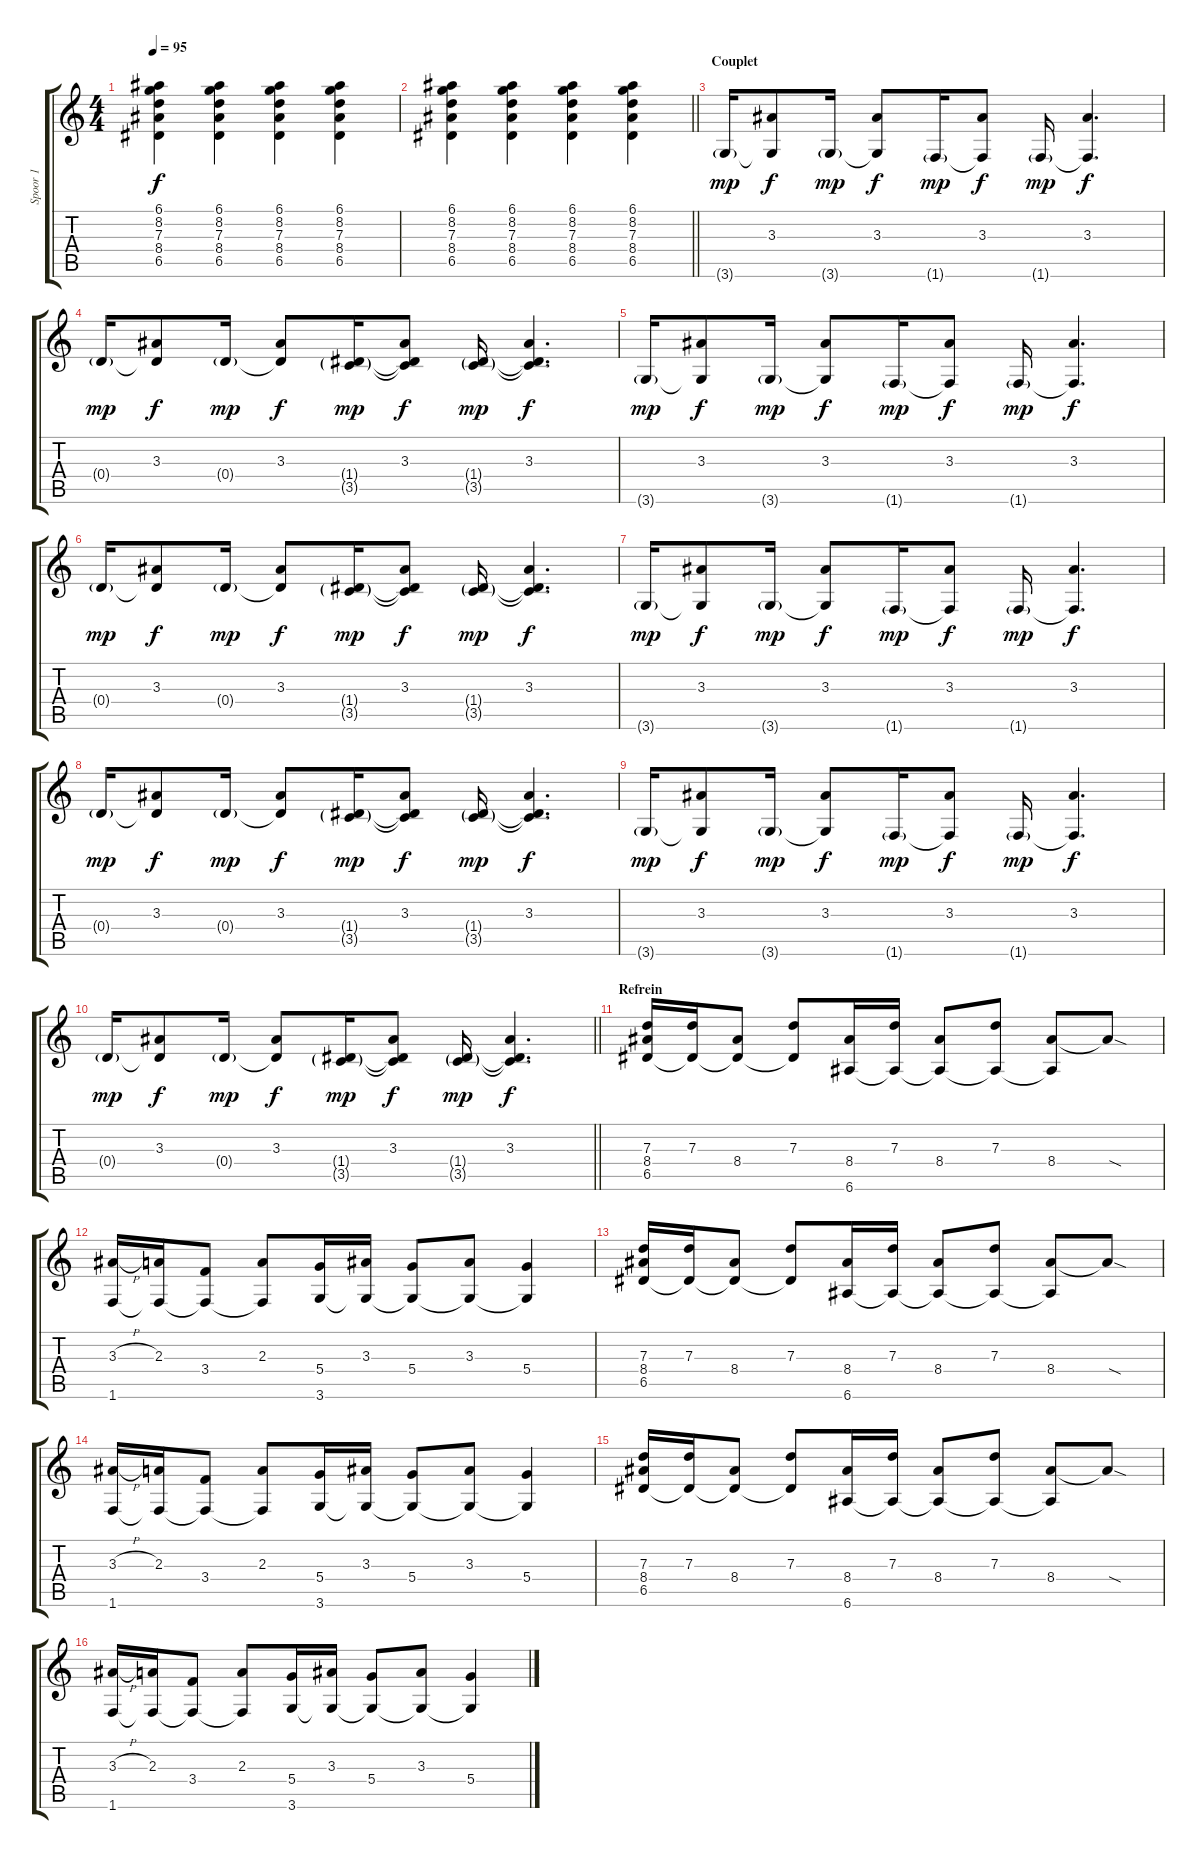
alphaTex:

\track ("Spoor 1" "Spoor 1") {instrument acousticguitarsteel}
\staff {score tabs}
\tuning (E4 B3 G3 D3 A2 E2) {hide}
\ts (4 4)
\tempo 95
\clef g2
\ks c
(6.1 8.2 7.3 8.4 6.5).4{dy f} (6.1 8.2 7.3 8.4 6.5).4 (6.1 8.2 7.3 8.4 6.5).4 (6.1 8.2 7.3 8.4 6.5).4 |
\barLineRight lightlight
(6.1 8.2 7.3 8.4 6.5).4 (6.1 8.2 7.3 8.4 6.5).4 (6.1 8.2 7.3 8.4 6.5).4 (6.1 8.2 7.3 8.4 6.5).4 |
\section ("" "Couplet")
3.6{g}.16{dy mp} (3.3 3.6{t}).8{dy f} 3.6{g}.16{dy mp} (3.3 3.6{t}).8{dy f} 1.6{g}.16{dy mp} (3.3 1.6{t}).8{dy f} 1.6{g}.16{dy mp} (3.3 1.6{t}).4{d dy f} |
0.4{g}.16{dy mp} (3.3 0.4{t}).8{dy f} 0.4{g}.16{dy mp} (3.3 0.4{t}).8{dy f} (1.4{g} 3.5{g}).16{dy mp} (3.3 1.4{t} 3.5{t}).8{dy f} (1.4{g} 3.5{g}).16{dy mp} (3.3 1.4{t} 3.5{t}).4{d dy f} |
3.6{g}.16{dy mp} (3.3 3.6{t}).8{dy f} 3.6{g}.16{dy mp} (3.3 3.6{t}).8{dy f} 1.6{g}.16{dy mp} (3.3 1.6{t}).8{dy f} 1.6{g}.16{dy mp} (3.3 1.6{t}).4{d dy f} |
0.4{g}.16{dy mp} (3.3 0.4{t}).8{dy f} 0.4{g}.16{dy mp} (3.3 0.4{t}).8{dy f} (1.4{g} 3.5{g}).16{dy mp} (3.3 1.4{t} 3.5{t}).8{dy f} (1.4{g} 3.5{g}).16{dy mp} (3.3 1.4{t} 3.5{t}).4{d dy f} |
3.6{g}.16{dy mp} (3.3 3.6{t}).8{dy f} 3.6{g}.16{dy mp} (3.3 3.6{t}).8{dy f} 1.6{g}.16{dy mp} (3.3 1.6{t}).8{dy f} 1.6{g}.16{dy mp} (3.3 1.6{t}).4{d dy f} |
0.4{g}.16{dy mp} (3.3 0.4{t}).8{dy f} 0.4{g}.16{dy mp} (3.3 0.4{t}).8{dy f} (1.4{g} 3.5{g}).16{dy mp} (3.3 1.4{t} 3.5{t}).8{dy f} (1.4{g} 3.5{g}).16{dy mp} (3.3 1.4{t} 3.5{t}).4{d dy f} |
3.6{g}.16{dy mp} (3.3 3.6{t}).8{dy f} 3.6{g}.16{dy mp} (3.3 3.6{t}).8{dy f} 1.6{g}.16{dy mp} (3.3 1.6{t}).8{dy f} 1.6{g}.16{dy mp} (3.3 1.6{t}).4{d dy f} |
\barLineRight lightlight
0.4{g}.16{dy mp} (3.3 0.4{t}).8{dy f} 0.4{g}.16{dy mp} (3.3 0.4{t}).8{dy f} (1.4{g} 3.5{g}).16{dy mp} (3.3 1.4{t} 3.5{t}).8{dy f} (1.4{g} 3.5{g}).16{dy mp} (3.3 1.4{t} 3.5{t}).4{d dy f} |
\section ("" "Refrein")
(7.3 8.4 6.5).16 (7.3 6.5{t}).16 (8.4 6.5{t}).8 (7.3 6.5{t}).8 (8.4 6.6).16 (7.3 6.6{t}).16 (8.4 6.6{t}).8 (7.3 6.6{t}).8 (8.4 6.6{t}).8 8.4{sod t}.8 |
(3.3{h} 1.6).16 (2.3 1.6{t}).16 (3.4 1.6{t}).8 (2.3 1.6{t}).8 (5.4 3.6).16 (3.3 3.6{t}).16 (5.4 3.6{t}).8 (3.3 3.6{t}).8 (5.4 3.6{t}).4 |
(7.3 8.4 6.5).16 (7.3 6.5{t}).16 (8.4 6.5{t}).8 (7.3 6.5{t}).8 (8.4 6.6).16 (7.3 6.6{t}).16 (8.4 6.6{t}).8 (7.3 6.6{t}).8 (8.4 6.6{t}).8 8.4{sod t}.8 |
(3.3{h} 1.6).16 (2.3 1.6{t}).16 (3.4 1.6{t}).8 (2.3 1.6{t}).8 (5.4 3.6).16 (3.3 3.6{t}).16 (5.4 3.6{t}).8 (3.3 3.6{t}).8 (5.4 3.6{t}).4 |
(7.3 8.4 6.5).16 (7.3 6.5{t}).16 (8.4 6.5{t}).8 (7.3 6.5{t}).8 (8.4 6.6).16 (7.3 6.6{t}).16 (8.4 6.6{t}).8 (7.3 6.6{t}).8 (8.4 6.6{t}).8 8.4{sod t}.8 |
(3.3{h} 1.6).16 (2.3 1.6{t}).16 (3.4 1.6{t}).8 (2.3 1.6{t}).8 (5.4 3.6).16 (3.3 3.6{t}).16 (5.4 3.6{t}).8 (3.3 3.6{t}).8 (5.4 3.6{t}).4
